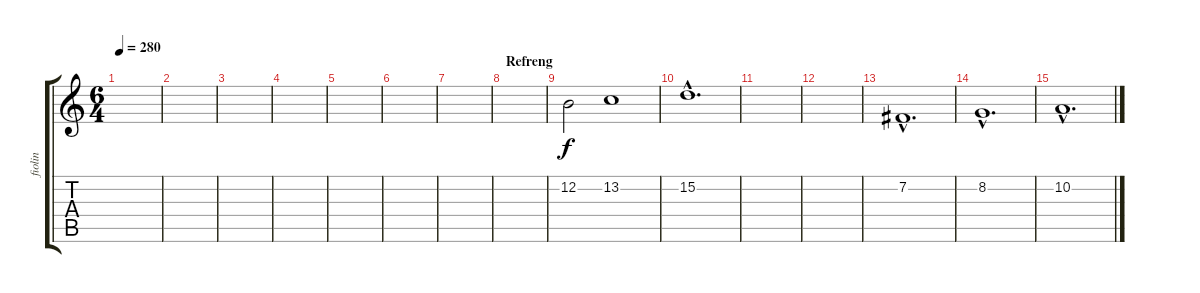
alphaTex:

\track ("fiolin" "fiolin") {instrument synthstrings1}
\staff {score tabs}
\tuning (E4 B3 G3 D3 A2 E2) {hide}
\ts (6 4)
\tempo 280
\clef g2
\ks c
|
|
|
|
|
|
|
\section ("" "Refreng")
|
12.2.2 13.2.1 |
15.2{hac}.1{d} |
|
|
7.2{hac}.1{d} |
8.2{hac}.1{d} |
10.2{hac}.1{d}
